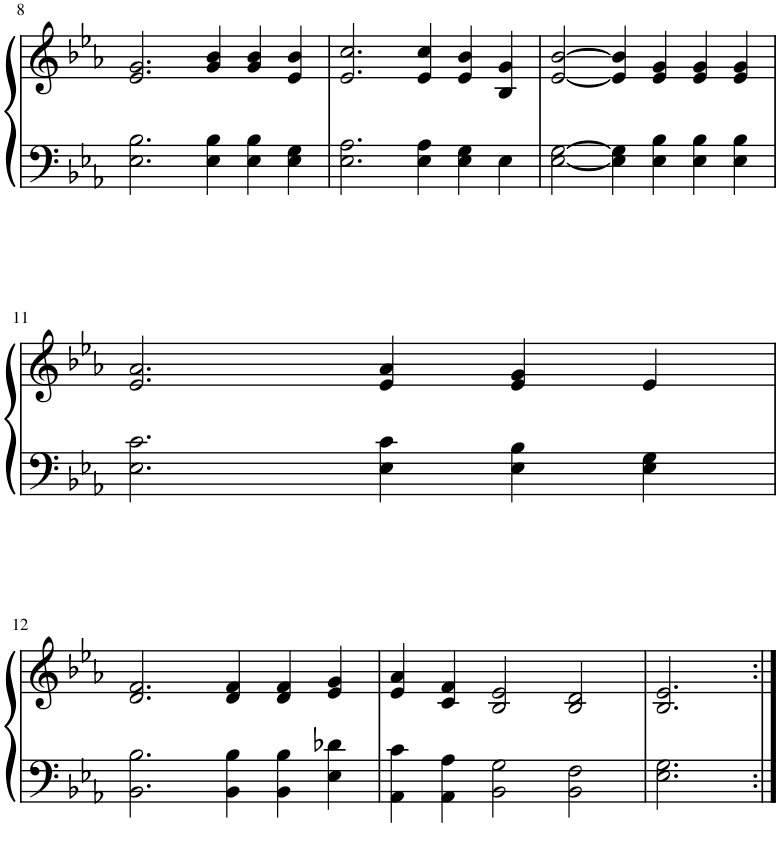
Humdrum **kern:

**kern	**kern
*part1	*part1
*staff2	*staff1
*I"Piano	*
*I'Pno.	*
!!LO:PB:g=z
*clefF4	*clefG2
*k[b-e-a-]	*k[b-e-a-]
*M3/2	*M3/2
=8	=8
2.E-\ 2.B-\	2.e-/ 2.g/
4E-\ 4B-\	4g/ 4b-/
4E-\ 4B-\	4g/ 4b-/
4E-\ 4G\	4e-/ 4b-/
=9	=9
2.E-\ 2.A-\	2.e-/ 2.cc/
4E-\ 4A-\	4e-/ 4cc/
4E-\ 4G\	4e-/ 4b-/
4E-\	4B-/ 4g/
=10	=10
[2E-\ [2G\	[2e-/ [2b-/
4E-\] 4G\]	4e-/] 4b-/]
4E-\ 4B-\	4e-/ 4g/
4E-\ 4B-\	4e-/ 4g/
4E-\ 4B-\	4e-/ 4g/
!!LO:LB:g=z
=11	=11
2.E-\ 2.c\	2.e-/ 2.a-/
4E-\ 4c\	4e-/ 4a-/
4E-\ 4B-\	4e-/ 4g/
4E-\ 4G\	4e-/
!!LO:LB:g=z
=12	=12
2.BB-\ 2.B-\	2.d/ 2.f/
4BB-\ 4B-\	4d/ 4f/
4BB-\ 4B-\	4d/ 4f/
4E-\ 4d-X\	4e-/ 4g/
=13	=13
4AA-\ 4c\	4e-/ 4a-/
4AA-\ 4A-\	4c/ 4f/
2BB-\ 2G\	2B-/ 2e-/
2BB-\ 2F\	2B-/ 2d/
=14	=14
2.E-\ 2.G\	2.B-/ 2.e-/
=:|!	=:|!
*-	*-
